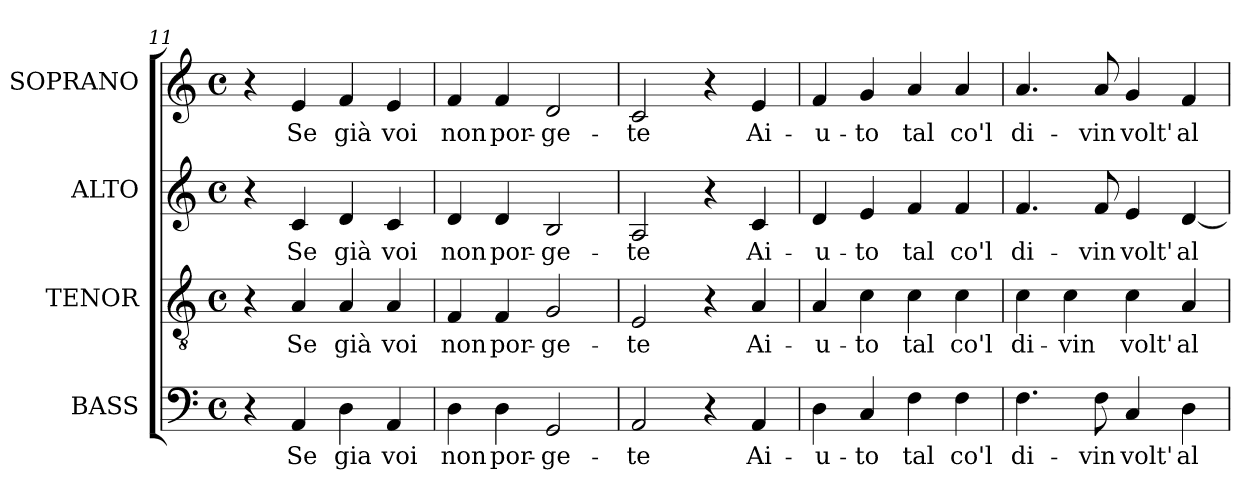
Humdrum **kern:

**kern	**text	**kern	**text	**kern	**text	**kern	**text
*part4	*part4	*part3	*part3	*part2	*part2	*part1	*part1
*staff4	*staff4	*staff3	*staff3	*staff2	*staff2	*staff1	*staff1
*I"BASS	*	*I"TENOR	*	*I"ALTO	*	*I"SOPRANO	*
*I'B.	*	*I'T.	*	*I'A.	*	*I'S.	*
*clefF4	*	*clefGv2	*	*clefG2	*	*clefG2	*
*	*	*ITrd7c12	*	*	*	*	*
*k[]	*	*k[]	*	*k[]	*	*k[]	*
*C:	*	*C:	*	*C:	*	*C:	*
*M4/4	*	*M4/4	*	*M4/4	*	*M4/4	*
*met(c)	*	*met(c)	*	*met(c)	*	*met(c)	*
=11	=11	=11	=11	=11	=11	=11	=11
4r	.	4r	.	4r	.	4r	.
!	!LO:LY:b:color=#000000	!	!	!	!	!	!
!	!	!	!LO:LY:b:color=#000000	!	!	!	!
!	!	!	!	!	!LO:LY:b:color=#000000	!	!
!	!	!	!	!	!	!	!LO:LY:b:color=#000000
4AAi/	Se	4AAi/	Se	4ci/	Se	4ei/	Se
!	!LO:LY:b:color=#000000	!	!	!	!	!	!
!	!	!	!LO:LY:b:color=#000000	!	!	!	!
!	!	!	!	!	!LO:LY:b:color=#000000	!	!
!	!	!	!	!	!	!	!LO:LY:b:color=#000000
4Di\	gia	4AAi/	già	4di/	già	4fi/	già
!	!LO:LY:b:color=#000000	!	!	!	!	!	!
!	!	!	!LO:LY:b:color=#000000	!	!	!	!
!	!	!	!	!	!LO:LY:b:color=#000000	!	!
!	!	!	!	!	!	!	!LO:LY:b:color=#000000
4AAi/	voi	4AAi/	voi	4ci/	voi	4ei/	voi
=12	=12	=12	=12	=12	=12	=12	=12
!	!LO:LY:b:color=#000000	!	!	!	!	!	!
!	!	!	!LO:LY:b:color=#000000	!	!	!	!
!	!	!	!	!	!LO:LY:b:color=#000000	!	!
!	!	!	!	!	!	!	!LO:LY:b:color=#000000
4Di\	non	4FFi/	non	4di/	non	4fi/	non
!	!LO:LY:b:color=#000000	!	!	!	!	!	!
!	!	!	!LO:LY:b:color=#000000	!	!	!	!
!	!	!	!	!	!LO:LY:b:color=#000000	!	!
!	!	!	!	!	!	!	!LO:LY:b:color=#000000
4Di\	por-	4FFi/	por-	4di/	por-	4fi/	por-
!	!LO:LY:b:color=#000000	!	!	!	!	!	!
!	!	!	!LO:LY:b:color=#000000	!	!	!	!
!	!	!	!	!	!LO:LY:b:color=#000000	!	!
!	!	!	!	!	!	!	!LO:LY:b:color=#000000
2GGi/	-ge-	2GGi/	-ge-	2Bi/	-ge-	2di/	-ge-
=13	=13	=13	=13	=13	=13	=13	=13
!	!LO:LY:b:color=#000000	!	!	!	!	!	!
!	!	!	!LO:LY:b:color=#000000	!	!	!	!
!	!	!	!	!	!LO:LY:b:color=#000000	!	!
!	!	!	!	!	!	!	!LO:LY:b:color=#000000
2AAi/	-te	2EEi/	-te	2Ai/	-te	2ci/	-te
4r	.	4r	.	4r	.	4r	.
!	!LO:LY:b:color=#000000	!	!	!	!	!	!
!	!	!	!LO:LY:b:color=#000000	!	!	!	!
!	!	!	!	!	!LO:LY:b:color=#000000	!	!
!	!	!	!	!	!	!	!LO:LY:b:color=#000000
4AAi/	Ai-	4AAi/	Ai-	4ci/	Ai-	4ei/	Ai-
=14	=14	=14	=14	=14	=14	=14	=14
!	!LO:LY:b:color=#000000	!	!	!	!	!	!
!	!	!	!LO:LY:b:color=#000000	!	!	!	!
!	!	!	!	!	!LO:LY:b:color=#000000	!	!
!	!	!	!	!	!	!	!LO:LY:b:color=#000000
4Di\	-u-	4AAi/	-u-	4di/	-u-	4fi/	-u-
!	!LO:LY:b:color=#000000	!	!	!	!	!	!
!	!	!	!LO:LY:b:color=#000000	!	!	!	!
!	!	!	!	!	!LO:LY:b:color=#000000	!	!
!	!	!	!	!	!	!	!LO:LY:b:color=#000000
4Ci/	-to	4Ci\	-to	4ei/	-to	4gi/	-to
!	!LO:LY:b:color=#000000	!	!	!	!	!	!
!	!	!	!LO:LY:b:color=#000000	!	!	!	!
!	!	!	!	!	!LO:LY:b:color=#000000	!	!
!	!	!	!	!	!	!	!LO:LY:b:color=#000000
4Fi\	tal	4Ci\	tal	4fi/	tal	4ai/	tal
!	!LO:LY:b:color=#000000	!	!	!	!	!	!
!	!	!	!LO:LY:b:color=#000000	!	!	!	!
!	!	!	!	!	!LO:LY:b:color=#000000	!	!
!	!	!	!	!	!	!	!LO:LY:b:color=#000000
4Fi\	co'l	4Ci\	co'l	4fi/	co'l	4ai/	co'l
=15	=15	=15	=15	=15	=15	=15	=15
!	!LO:LY:b:color=#000000	!	!	!	!	!	!
!	!	!	!LO:LY:b:color=#000000	!	!	!	!
!	!	!	!	!	!LO:LY:b:color=#000000	!	!
!	!	!	!	!	!	!	!LO:LY:b:color=#000000
4.Fi\	di-	4Ci\	di-	4.fi/	di-	4.ai/	di-
!	!	!	!LO:LY:b:color=#000000	!	!	!	!
.	.	4Ci\	-vin	.	.	.	.
!	!LO:LY:b:color=#000000	!	!	!	!	!	!
!	!	!	!	!	!LO:LY:b:color=#000000	!	!
!	!	!	!	!	!	!	!LO:LY:b:color=#000000
8Fi\	-vin	.	.	8fi/	-vin	8ai/	-vin
!	!LO:LY:b:color=#000000	!	!	!	!	!	!
!	!	!	!LO:LY:b:color=#000000	!	!	!	!
!	!	!	!	!	!LO:LY:b:color=#000000	!	!
!	!	!	!	!	!	!	!LO:LY:b:color=#000000
4Ci/	volt'	4Ci\	volt'	4ei/	volt'	4gi/	volt'
!	!LO:LY:b:color=#000000	!	!	!	!	!	!
!	!	!	!LO:LY:b:color=#000000	!	!	!	!
!	!	!	!	!	!LO:LY:b:color=#000000	!	!
!	!	!	!	!	!	!	!LO:LY:b:color=#000000
4Di\	al-	4AAi/	al-	[4di/	al-	4fi/	al-
=	=	=	=	=	=	=	=
*-	*-	*-	*-	*-	*-	*-	*-
